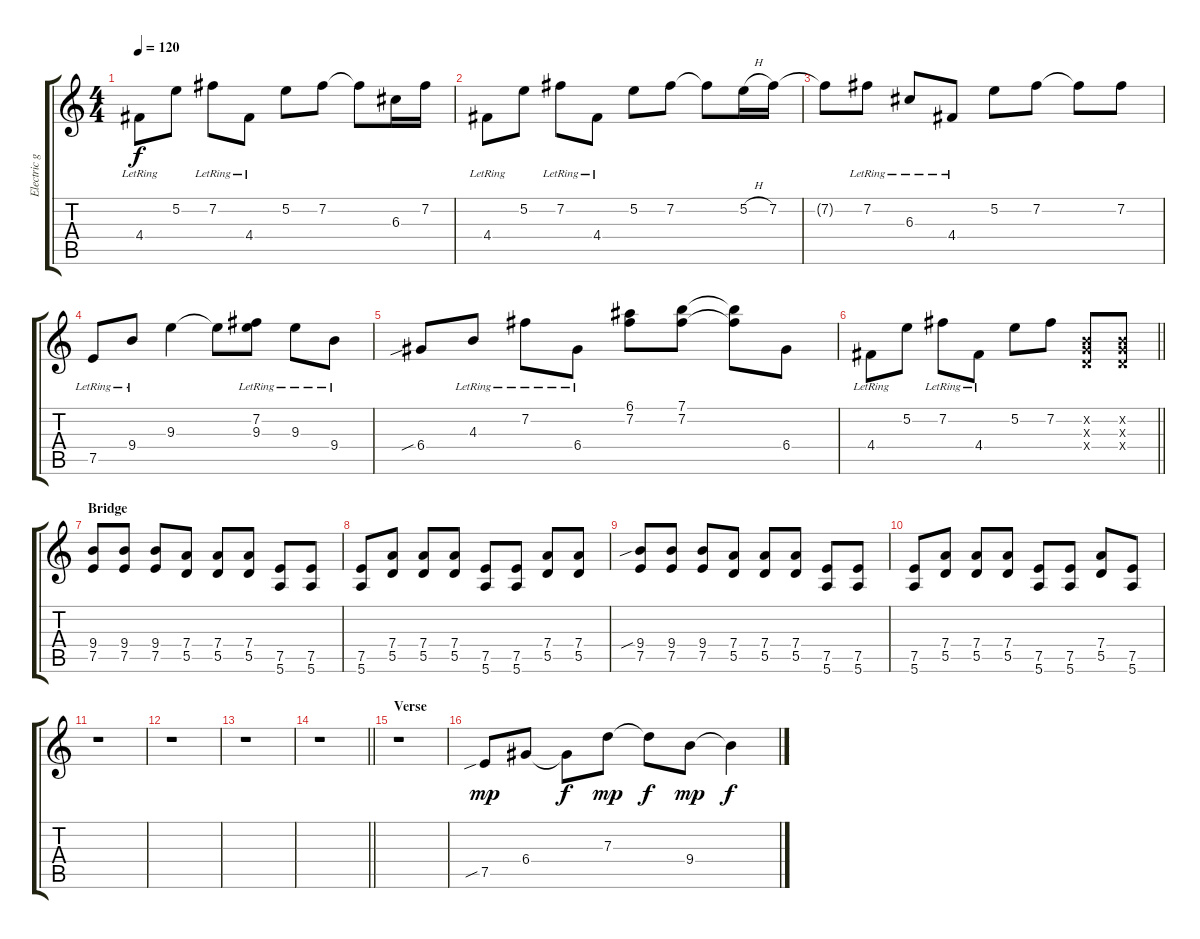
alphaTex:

\track ("Electric guitar" "Electric g") {instrument electricguitarclean}
\staff {score tabs}
\tuning (E4 B3 G3 D3 A2 E2) {hide}
\ts (4 4)
\tempo 120
\clef g2
\ks c
4.4{lr}.8{dy f} 5.2.8 7.2{lr}.8 4.4{lr}.8 5.2.8 7.2.8 7.2{t}.8 6.3.16 7.2.16 |
4.4{lr}.8 5.2.8 7.2{lr}.8 4.4{lr}.8 5.2.8 7.2.8 7.2{t}.8 5.2{h}.16 7.2.16 |
7.2{t}.8 7.2{lr}.8 6.3{lr}.8 4.4{lr}.8 5.2.8 7.2.8 7.2{t}.8 7.2.8 |
7.5{lr}.8 9.4{lr}.8 9.3.4 9.3{t}.8 (7.2{lr} 9.3).8 9.3{lr}.8 9.4{lr}.8 |
6.4{sib}.8 4.3{lr}.8 7.2{lr}.8 6.4{lr}.8 (6.1 7.2).8 (7.1 7.2).8 (7.1{t} 7.2{t}).8 6.4.8 |
\barLineRight lightlight
4.4{lr}.8 5.2.8 7.2{lr}.8 4.4{lr}.8 5.2.8 7.2.8 (0.2{x} 0.3{x} 0.4{x}).8 (0.2{x} 0.3{x} 0.4{x}).8 |
\section ("" "Bridge")
(9.4 7.5).8 (9.4 7.5).8 (9.4 7.5).8 (7.4 5.5).8 (7.4 5.5).8 (7.4 5.5).8 (7.5 5.6).8 (7.5 5.6).8 |
(7.5 5.6).8 (7.4 5.5).8 (7.4 5.5).8 (7.4 5.5).8 (7.5 5.6).8 (7.5 5.6).8 (7.4 5.5).8 (7.4 5.5).8 |
(9.4{sib} 7.5).8 (9.4 7.5).8 (9.4 7.5).8 (7.4 5.5).8 (7.4 5.5).8 (7.4 5.5).8 (7.5 5.6).8 (7.5 5.6).8 |
(7.5 5.6).8 (7.4 5.5).8 (7.4 5.5).8 (7.4 5.5).8 (7.5 5.6).8 (7.5 5.6).8 (7.4 5.5).8 (7.5 5.6).8 |
r.1 |
r.1 |
r.1 |
\barLineRight lightlight
r.1 |
\section ("" "Verse")
r.1 |
7.5{sib}.8{dy mp} 6.4.8 6.4{t}.8{dy f} 7.3.8{dy mp} 7.3{t}.8{dy f} 9.4.8{dy mp} 9.4{t}.4{dy f}
